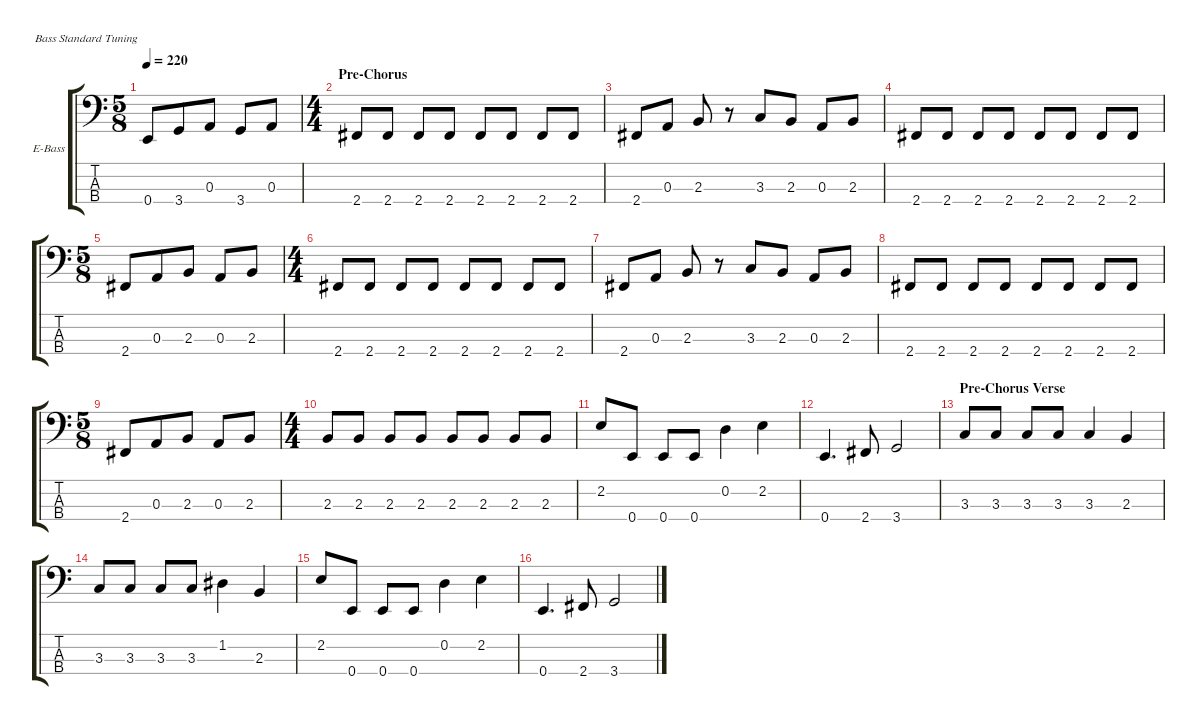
\hideDynamics
\bracketExtendMode groupsimilarinstruments
\firstSystemTrackNameOrientation horizontal
\otherSystemsTrackNameOrientation horizontal
\track ("Bass" "E-Bass") {multiBarRest instrument electricbassfinger}
\staff {score tabs}
\tuning (G2 D2 A1 E1)
\ts (5 8)
\tempo 220
\clef f4
\ks c
0.4.8{dy fff} 3.4.8 0.3.8 3.4.8 0.3.8 |
\ts (4 4)
\section ("" "Pre-Chorus")
2.4.8 2.4.8 2.4.8 2.4.8 2.4.8 2.4.8 2.4.8 2.4.8 |
2.4.8 0.3.8 2.3.8 r.8 3.3.8 2.3.8 0.3.8 2.3.8 |
2.4.8 2.4.8 2.4.8 2.4.8 2.4.8 2.4.8 2.4.8 2.4.8 |
\ts (5 8)
2.4.8 0.3.8 2.3.8 0.3.8 2.3.8 |
\ts (4 4)
2.4.8 2.4.8 2.4.8 2.4.8 2.4.8 2.4.8 2.4.8 2.4.8 |
2.4.8 0.3.8 2.3.8 r.8 3.3.8 2.3.8 0.3.8 2.3.8 |
2.4.8 2.4.8 2.4.8 2.4.8 2.4.8 2.4.8 2.4.8 2.4.8 |
\ts (5 8)
2.4.8 0.3.8 2.3.8 0.3.8 2.3.8 |
\ts (4 4)
2.3.8 2.3.8 2.3.8 2.3.8 2.3.8 2.3.8 2.3.8 2.3.8 |
2.2.8 0.4.8 0.4.8 0.4.8 0.2.4 2.2.4 |
0.4.4{d} 2.4.8 3.4.2 |
\section ("" "Pre-Chorus Verse")
3.3.8 3.3.8 3.3.8 3.3.8 3.3.4 2.3.4 |
3.3.8 3.3.8 3.3.8 3.3.8 1.2.4 2.3.4 |
2.2.8 0.4.8 0.4.8 0.4.8 0.2.4 2.2.4 |
0.4.4{d} 2.4.8 3.4.2
